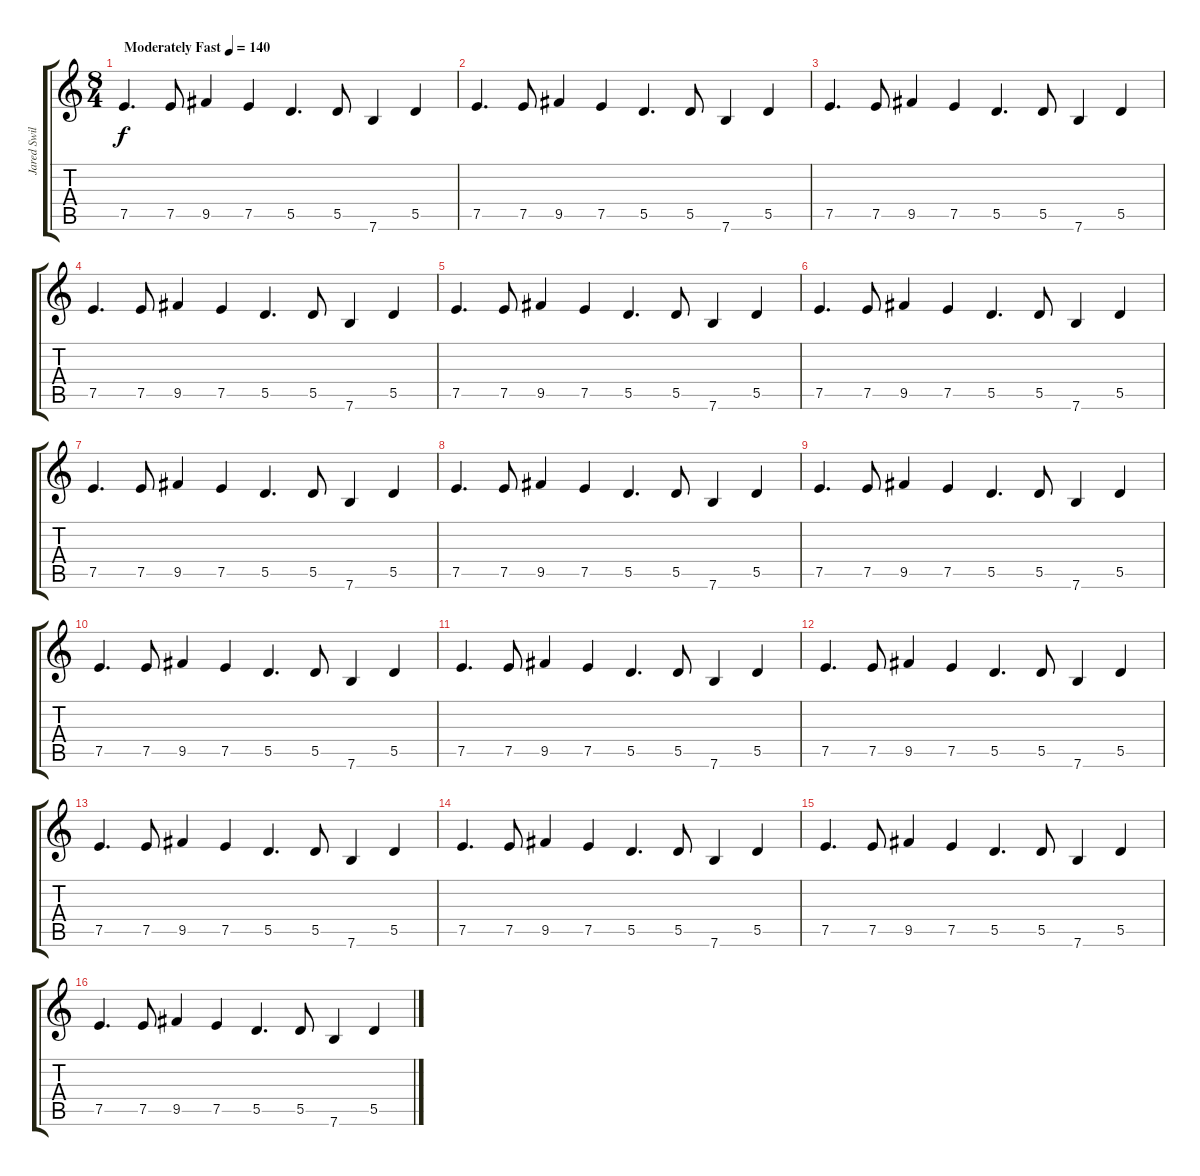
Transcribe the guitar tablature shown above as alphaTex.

\track ("Jared Swilley" "Jared Swil") {instrument electricbasspick}
\staff {score tabs}
\tuning (E4 B3 G3 D3 A2 E2) {hide}
\ts (8 4)
\tempo (140 "Moderately Fast")
\clef g2
\ks c
7.5.4{d dy f instrument electricbasspick} 7.5.8 9.5.4 7.5.4 5.5.4{d} 5.5.8 7.6.4 5.5.4 |
7.5.4{d} 7.5.8 9.5.4 7.5.4 5.5.4{d} 5.5.8 7.6.4 5.5.4 |
7.5.4{d} 7.5.8 9.5.4 7.5.4 5.5.4{d} 5.5.8 7.6.4 5.5.4 |
7.5.4{d} 7.5.8 9.5.4 7.5.4 5.5.4{d} 5.5.8 7.6.4 5.5.4 |
7.5.4{d} 7.5.8 9.5.4 7.5.4 5.5.4{d} 5.5.8 7.6.4 5.5.4 |
7.5.4{d} 7.5.8 9.5.4 7.5.4 5.5.4{d} 5.5.8 7.6.4 5.5.4 |
7.5.4{d} 7.5.8 9.5.4 7.5.4 5.5.4{d} 5.5.8 7.6.4 5.5.4 |
7.5.4{d} 7.5.8 9.5.4 7.5.4 5.5.4{d} 5.5.8 7.6.4 5.5.4 |
7.5.4{d} 7.5.8 9.5.4 7.5.4 5.5.4{d} 5.5.8 7.6.4 5.5.4 |
7.5.4{d} 7.5.8 9.5.4 7.5.4 5.5.4{d} 5.5.8 7.6.4 5.5.4 |
7.5.4{d} 7.5.8 9.5.4 7.5.4 5.5.4{d} 5.5.8 7.6.4 5.5.4 |
7.5.4{d} 7.5.8 9.5.4 7.5.4 5.5.4{d} 5.5.8 7.6.4 5.5.4 |
7.5.4{d} 7.5.8 9.5.4 7.5.4 5.5.4{d} 5.5.8 7.6.4 5.5.4 |
7.5.4{d} 7.5.8 9.5.4 7.5.4 5.5.4{d} 5.5.8 7.6.4 5.5.4 |
7.5.4{d} 7.5.8 9.5.4 7.5.4 5.5.4{d} 5.5.8 7.6.4 5.5.4 |
7.5.4{d} 7.5.8 9.5.4 7.5.4 5.5.4{d} 5.5.8 7.6.4 5.5.4
